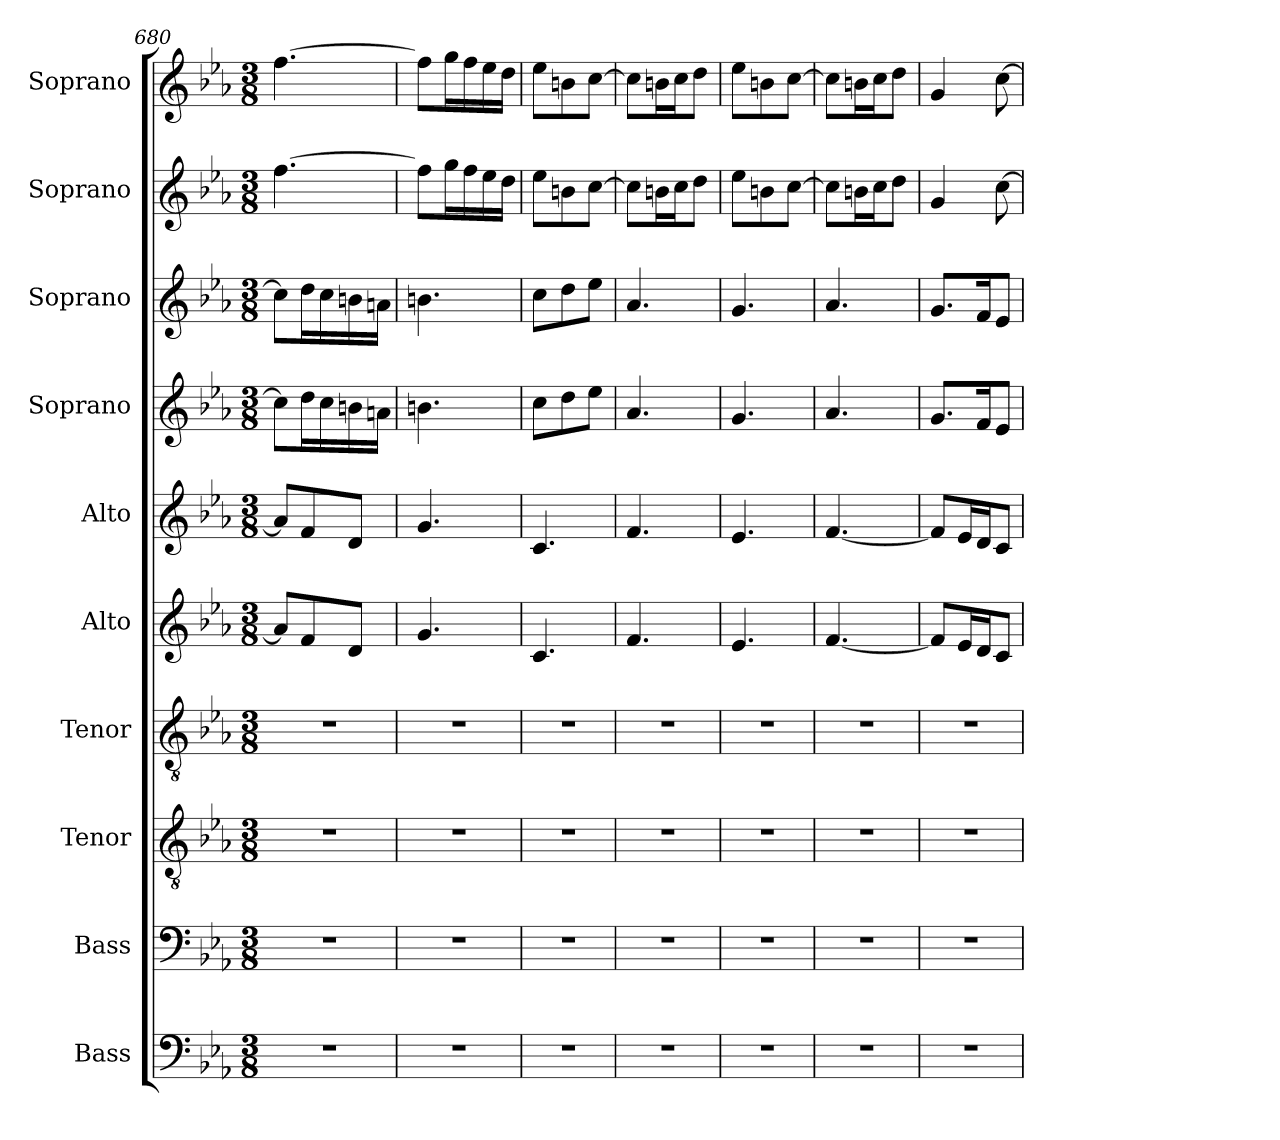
**kern	**kern	**kern	**kern	**kern	**kern	**kern	**kern	**kern	**kern
*part10	*part9	*part8	*part7	*part6	*part5	*part4	*part3	*part2	*part1
*staff10	*staff9	*staff8	*staff7	*staff6	*staff5	*staff4	*staff3	*staff2	*staff1
*I"Bass	*I"Bass	*I"Tenor	*I"Tenor	*I"Alto	*I"Alto	*I"Soprano	*I"Soprano	*I"Soprano	*I"Soprano
*I'B.	*I'B.	*I'T.	*I'T.	*I'A.	*I'A.	*I'S.	*I'S.	*I'S.	*I'S.
*clefF4	*clefF4	*clefGv2	*clefGv2	*clefG2	*clefG2	*clefG2	*clefG2	*clefG2	*clefG2
*k[b-e-a-]	*k[b-e-a-]	*k[b-e-a-]	*k[b-e-a-]	*k[b-e-a-]	*k[b-e-a-]	*k[b-e-a-]	*k[b-e-a-]	*k[b-e-a-]	*k[b-e-a-]
*M3/8	*M3/8	*M3/8	*M3/8	*M3/8	*M3/8	*M3/8	*M3/8	*M3/8	*M3/8
=680	=680	=680	=680	=680	=680	=680	=680	=680	=680
4.r	4.r	4.r	4.r	8a-/L]	8a-/L]	8cc\L]	8cc\L]	[4.ff\	[4.ff\
.	.	.	.	8f/	8f/	16dd\L	16dd\L	.	.
.	.	.	.	.	.	16cc\	16cc\	.	.
.	.	.	.	8d/J	8d/J	16bn\	16bn\	.	.
.	.	.	.	.	.	16an\JJ	16an\JJ	.	.
=681	=681	=681	=681	=681	=681	=681	=681	=681	=681
4.r	4.r	4.r	4.r	4.g/	4.g/	4.bn\	4.bn\	8ff\L]	8ff\L]
.	.	.	.	.	.	.	.	16gg\L	16gg\L
.	.	.	.	.	.	.	.	16ff\	16ff\
.	.	.	.	.	.	.	.	16ee-\	16ee-\
.	.	.	.	.	.	.	.	16dd\JJ	16dd\JJ
=682	=682	=682	=682	=682	=682	=682	=682	=682	=682
4.r	4.r	4.r	4.r	4.c/	4.c/	8cc\L	8cc\L	8ee-\L	8ee-\L
.	.	.	.	.	.	8dd\	8dd\	8bn\	8bn\
.	.	.	.	.	.	8ee-\J	8ee-\J	[8cc\J	[8cc\J
=683	=683	=683	=683	=683	=683	=683	=683	=683	=683
4.r	4.r	4.r	4.r	4.f/	4.f/	4.a-/	4.a-/	8cc\L]	8cc\L]
.	.	.	.	.	.	.	.	16bn\L	16bn\L
.	.	.	.	.	.	.	.	16cc\J	16cc\J
.	.	.	.	.	.	.	.	8dd\J	8dd\J
=684	=684	=684	=684	=684	=684	=684	=684	=684	=684
4.r	4.r	4.r	4.r	4.e-/	4.e-/	4.g/	4.g/	8ee-\L	8ee-\L
.	.	.	.	.	.	.	.	8bn\	8bn\
.	.	.	.	.	.	.	.	[8cc\J	[8cc\J
=685	=685	=685	=685	=685	=685	=685	=685	=685	=685
4.r	4.r	4.r	4.r	[4.f/	[4.f/	4.a-/	4.a-/	8cc\L]	8cc\L]
.	.	.	.	.	.	.	.	16bn\L	16bn\L
.	.	.	.	.	.	.	.	16cc\J	16cc\J
.	.	.	.	.	.	.	.	8dd\J	8dd\J
!!LO:PB:g=z
=686	=686	=686	=686	=686	=686	=686	=686	=686	=686
4.r	4.r	4.r	4.r	8f/L]	8f/L]	8.g/L	8.g/L	4g/	4g/
.	.	.	.	16e-/L	16e-/L	.	.	.	.
.	.	.	.	16d/J	16d/J	16f/K	16f/K	.	.
.	.	.	.	8c/J	8c/J	8e-/J	8e-/J	[8cc\	[8cc\
=	=	=	=	=	=	=	=	=	=
*-	*-	*-	*-	*-	*-	*-	*-	*-	*-
